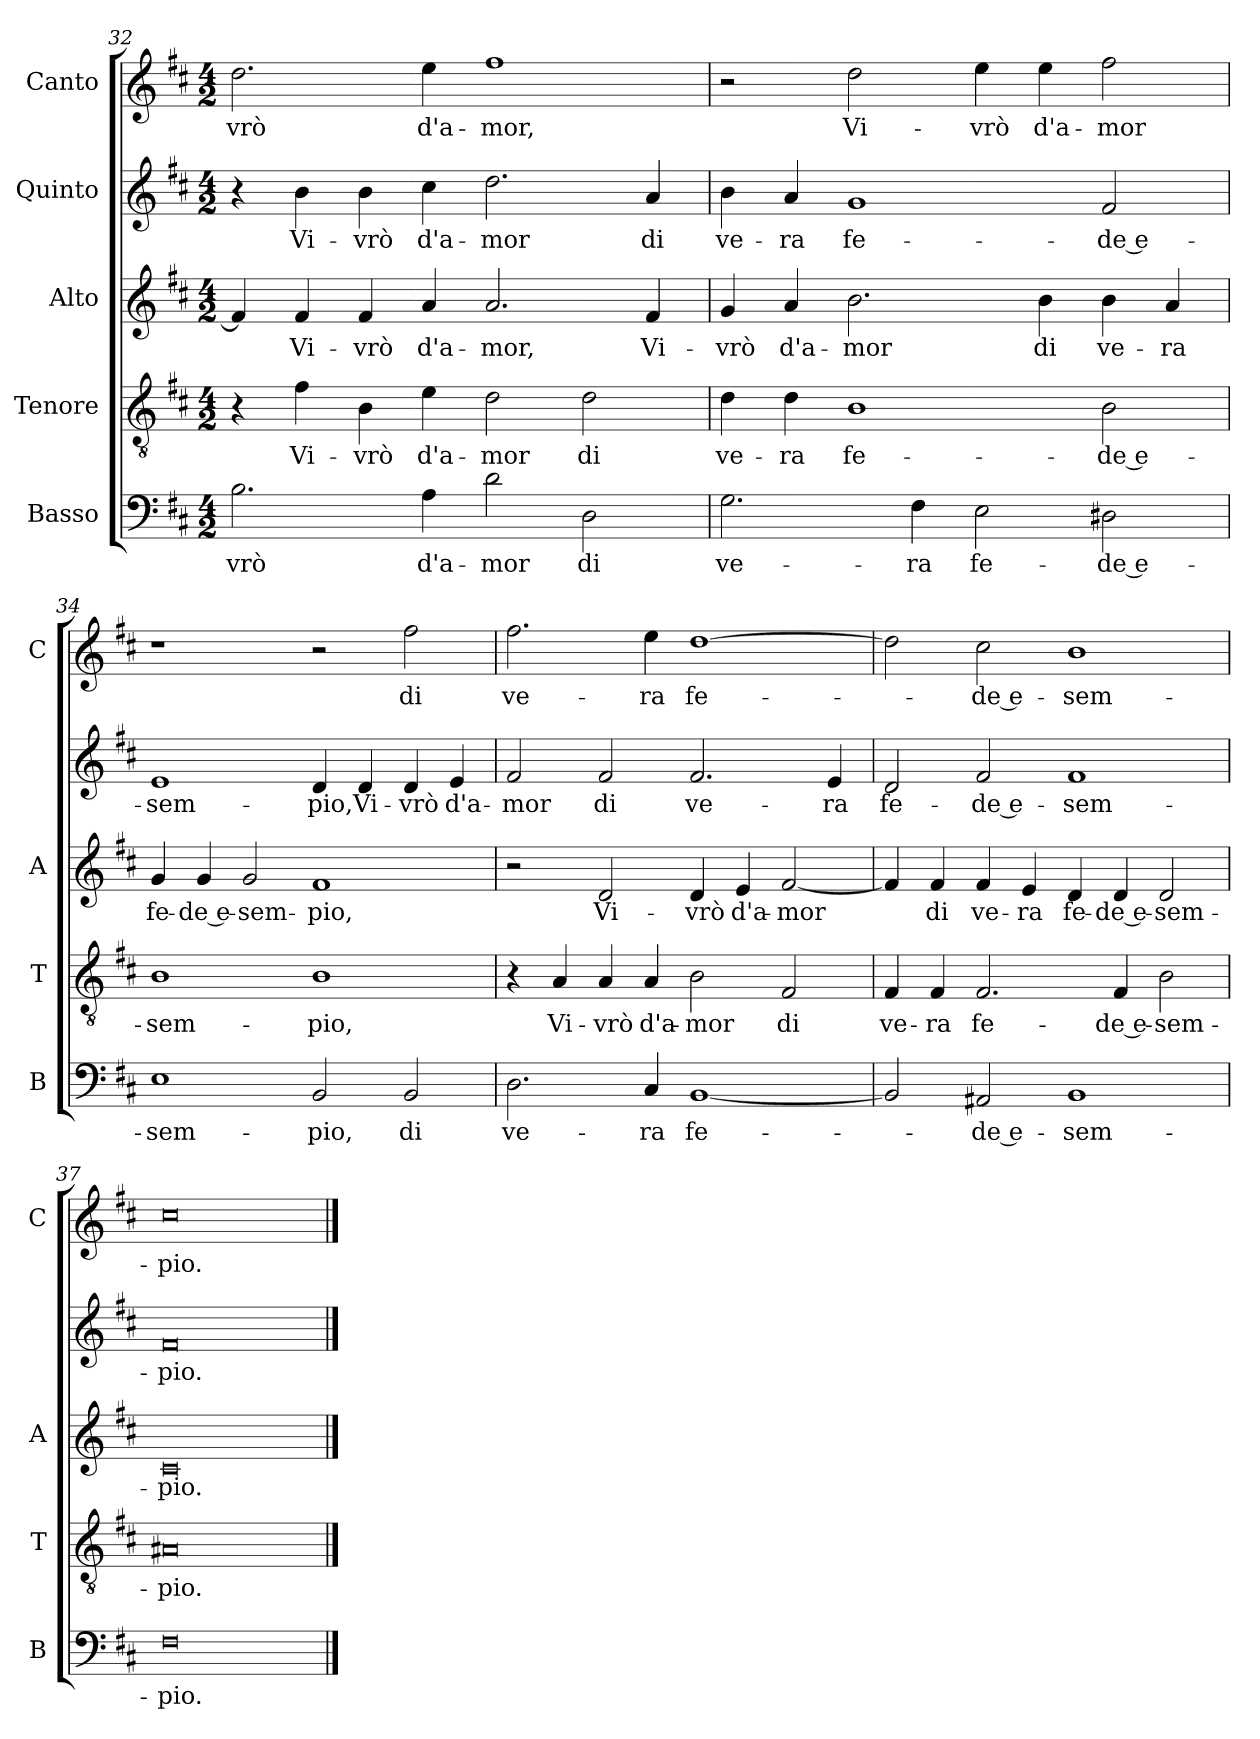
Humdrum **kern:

**kern	**text	**kern	**text	**kern	**text	**kern	**text	**kern	**text
*part5	*part5	*part4	*part4	*part3	*part3	*part2	*part2	*part1	*part1
*staff5	*staff5	*staff4	*staff4	*staff3	*staff3	*staff2	*staff2	*staff1	*staff1
*I"Basso	*	*I"Tenore	*	*I"Alto	*	*I"Quinto	*	*I"Canto	*
*I'B	*	*I'T	*	*I'A	*	*	*	*I'C	*
*clefF4	*	*clefGv2	*	*clefG2	*	*clefG2	*	*clefG2	*
*k[f#c#]	*	*k[f#c#]	*	*k[f#c#]	*	*k[f#c#]	*	*k[f#c#]	*
*D:	*	*D:	*	*D:	*	*D:	*	*D:	*
*M4/2	*	*M4/2	*	*M4/2	*	*M4/2	*	*M4/2	*
=32	=32	=32	=32	=32	=32	=32	=32	=32	=32
!	!LO:LY:b	!	!	!	!	!	!	!	!LO:LY:b
2.B\	-vrò	4r	.	4f#/]	.	4r	.	2.dd\	-vrò
!	!	!	!LO:LY:b	!	!LO:LY:b	!	!LO:LY:b	!	!
.	.	4f#\	Vi-	4f#/	Vi-	4b\	Vi-	.	.
!	!	!	!LO:LY:b	!	!LO:LY:b	!	!LO:LY:b	!	!
.	.	4B\	-vrò	4f#/	-vrò	4b\	-vrò	.	.
!	!LO:LY:b	!	!LO:LY:b	!	!LO:LY:b	!	!LO:LY:b	!	!LO:LY:b
4A\	d'a-	4e\	d'a-	4a/	d'a-	4cc#\	d'a-	4ee\	d'a-
!	!LO:LY:b	!	!LO:LY:b	!	!LO:LY:b	!	!LO:LY:b	!	!LO:LY:b
2d\	-mor	2d\	-mor	2.a/	-mor,	2.dd\	-mor	1ff#	-mor,
!	!LO:LY:b	!	!LO:LY:b	!	!	!	!	!	!
2D\	di	2d\	di	.	.	.	.	.	.
!	!	!	!	!	!LO:LY:b	!	!LO:LY:b	!	!
.	.	.	.	4f#/	Vi-	4a/	di	.	.
!!LO:LB:g=z
=33	=33	=33	=33	=33	=33	=33	=33	=33	=33
!	!LO:LY:b	!	!LO:LY:b	!	!LO:LY:b	!	!LO:LY:b	!	!
2.G\	ve-	4d\	ve-	4g/	-vrò	4b\	ve-	2r	.
!	!	!	!LO:LY:b	!	!LO:LY:b	!	!LO:LY:b	!	!
.	.	4d\	-ra	4a/	d'a-	4a/	-ra	.	.
!	!	!	!LO:LY:b	!	!LO:LY:b	!	!LO:LY:b	!	!LO:LY:b
.	.	1B	fe-	2.b\	-mor	1g	fe-	2dd\	Vi-
!	!LO:LY:b	!	!	!	!	!	!	!	!
4F#\	-ra	.	.	.	.	.	.	.	.
!	!LO:LY:b	!	!	!	!	!	!	!	!LO:LY:b
2E\	fe-	.	.	.	.	.	.	4ee\	-vrò
!	!	!	!	!	!LO:LY:b	!	!	!	!LO:LY:b
.	.	.	.	4b\	di	.	.	4ee\	d'a-
!	!LO:LY:b	!	!LO:LY:b	!	!LO:LY:b	!	!LO:LY:b	!	!LO:LY:b
2D#X\	-de e-	2B\	-de e-	4b\	ve-	2f#/	-de e-	2ff#\	-mor
!	!	!	!	!	!LO:LY:b	!	!	!	!
.	.	.	.	4a/	-ra	.	.	.	.
=34	=34	=34	=34	=34	=34	=34	=34	=34	=34
!	!LO:LY:b	!	!LO:LY:b	!	!LO:LY:b	!	!LO:LY:b	!	!
1E	-sem-	1B	-sem-	4g/	fe-	1e	-sem-	1r	.
!	!	!	!	!	!LO:LY:b	!	!	!	!
.	.	.	.	4g/	-de e-	.	.	.	.
!	!	!	!	!	!LO:LY:b	!	!	!	!
.	.	.	.	2g/	-sem-	.	.	.	.
!	!LO:LY:b	!	!LO:LY:b	!	!LO:LY:b	!	!LO:LY:b	!	!
2BB/	-pio,	1B	-pio,	1f#	-pio,	4d/	-pio,	2r	.
!	!	!	!	!	!	!	!LO:LY:b	!	!
.	.	.	.	.	.	4d/	Vi-	.	.
!	!LO:LY:b	!	!	!	!	!	!LO:LY:b	!	!LO:LY:b
2BB/	di	.	.	.	.	4d/	-vrò	2ff#\	di
!	!	!	!	!	!	!	!LO:LY:b	!	!
.	.	.	.	.	.	4e/	d'a-	.	.
=35	=35	=35	=35	=35	=35	=35	=35	=35	=35
!	!LO:LY:b	!	!	!	!	!	!LO:LY:b	!	!LO:LY:b
2.D\	ve-	4r	.	2r	.	2f#/	-mor	2.ff#\	ve-
!	!	!	!LO:LY:b	!	!	!	!	!	!
.	.	4A/	Vi-	.	.	.	.	.	.
!	!	!	!LO:LY:b	!	!LO:LY:b	!	!LO:LY:b	!	!
.	.	4A/	-vrò	2d/	Vi-	2f#/	di	.	.
!	!LO:LY:b	!	!LO:LY:b	!	!	!	!	!	!LO:LY:b
4C#/	-ra	4A/	d'a-	.	.	.	.	4ee\	-ra
!	!LO:LY:b	!	!LO:LY:b	!	!LO:LY:b	!	!LO:LY:b	!	!LO:LY:b
[1BB	fe-	2B\	-mor	4d/	-vrò	2.f#/	ve-	[1dd	fe-
!	!	!	!	!	!LO:LY:b	!	!	!	!
.	.	.	.	4e/	d'a-	.	.	.	.
!	!	!	!LO:LY:b	!	!LO:LY:b	!	!	!	!
.	.	2F#/	di	[2f#/	-mor	.	.	.	.
!	!	!	!	!	!	!	!LO:LY:b	!	!
.	.	.	.	.	.	4e/	-ra	.	.
=36	=36	=36	=36	=36	=36	=36	=36	=36	=36
!	!	!	!LO:LY:b	!	!	!	!LO:LY:b	!	!
2BB/]	.	4F#/	ve-	4f#/]	.	2d/	fe-	2dd\]	.
!	!	!	!LO:LY:b	!	!LO:LY:b	!	!	!	!
.	.	4F#/	-ra	4f#/	di	.	.	.	.
!	!LO:LY:b	!	!LO:LY:b	!	!LO:LY:b	!	!LO:LY:b	!	!LO:LY:b
2AA#X/	-de e-	2.F#/	fe-	4f#/	ve-	2f#/	-de e-	2cc#\	-de e-
!	!	!	!	!	!LO:LY:b	!	!	!	!
.	.	.	.	4e/	-ra	.	.	.	.
!	!LO:LY:b	!	!	!	!LO:LY:b	!	!LO:LY:b	!	!LO:LY:b
1BB	-sem-	.	.	4d/	fe-	1f#	-sem-	1b	-sem-
!	!	!	!LO:LY:b	!	!LO:LY:b	!	!	!	!
.	.	4F#/	-de e-	4d/	-de e-	.	.	.	.
!	!	!	!LO:LY:b	!	!LO:LY:b	!	!	!	!
.	.	2B\	-sem-	2d/	-sem-	.	.	.	.
=37	=37	=37	=37	=37	=37	=37	=37	=37	=37
!	!LO:LY:b	!	!LO:LY:b	!	!LO:LY:b	!	!LO:LY:b	!	!LO:LY:b
0F#	-pio.	0A#X	-pio.	0c#	-pio.	0f#	-pio.	0cc#	-pio.
==	==	==	==	==	==	==	==	==	==
*-	*-	*-	*-	*-	*-	*-	*-	*-	*-
